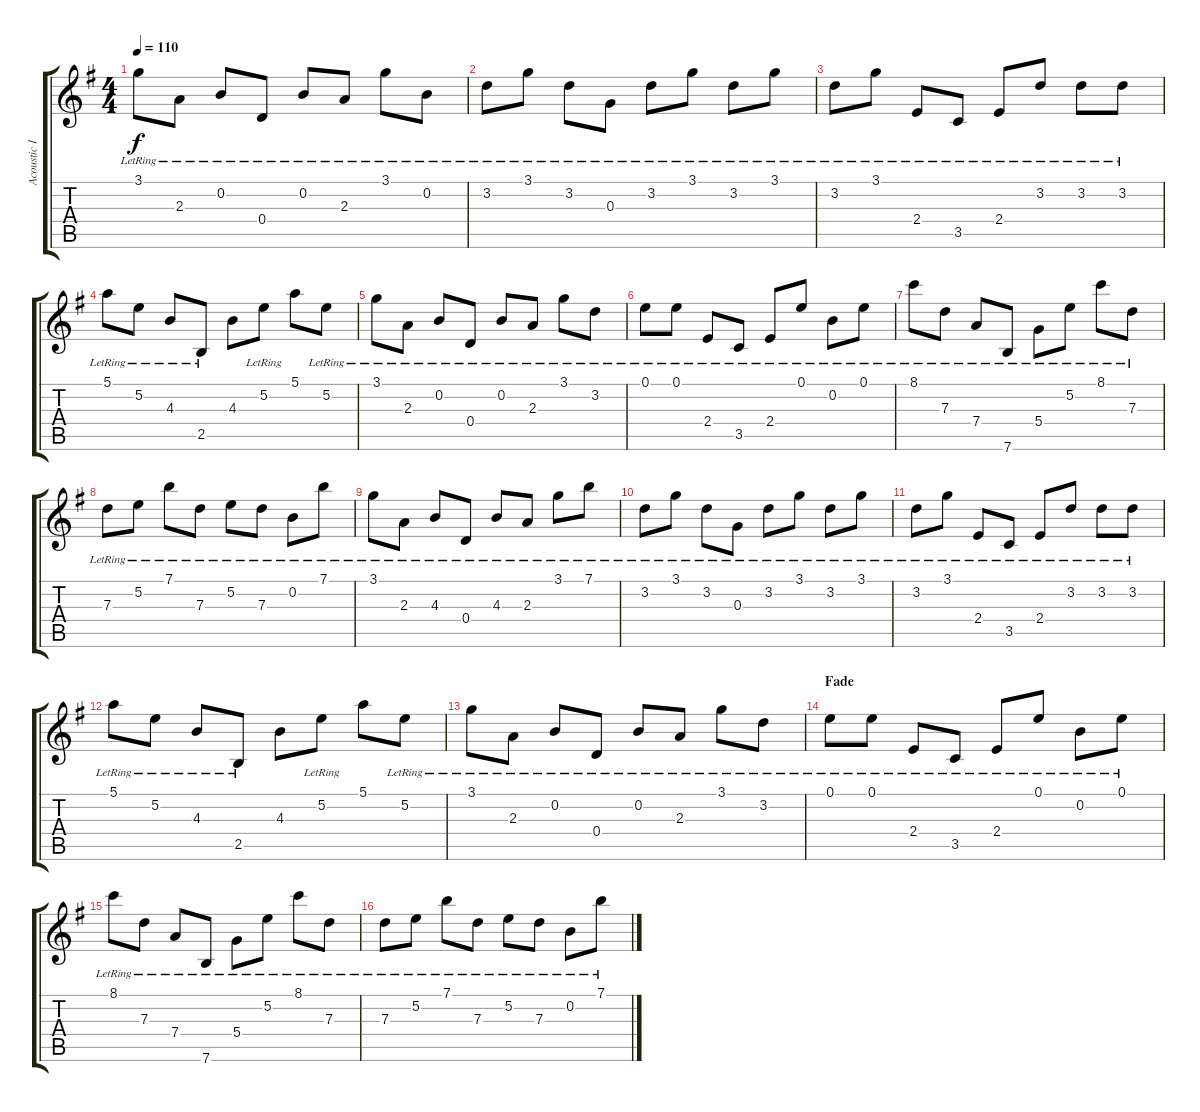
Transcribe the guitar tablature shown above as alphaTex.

\track ("Acoustic II" "Acoustic I") {instrument acousticguitarsteel}
\staff {score tabs}
\tuning (E4 B3 G3 D3 A2 E2) {hide}
\ts (4 4)
\tempo 110
\clef g2
\ks g
3.1{lr}.8{dy f} 2.3{lr}.8 0.2{lr}.8 0.4{lr}.8 0.2{lr}.8 2.3{lr}.8 3.1{lr}.8 0.2{lr}.8 |
3.2{lr}.8 3.1{lr}.8 3.2{lr}.8 0.3{lr}.8 3.2{lr}.8 3.1{lr}.8 3.2{lr}.8 3.1{lr}.8 |
3.2{lr}.8 3.1{lr}.8 2.4{lr}.8 3.5{lr}.8 2.4{lr}.8 3.2{lr}.8 3.2{lr}.8 3.2{lr}.8 |
5.1{lr}.8 5.2{lr}.8 4.3{lr}.8 2.5{lr}.8 4.3.8 5.2{lr}.8 5.1.8 5.2{lr}.8 |
3.1{lr}.8 2.3{lr}.8 0.2{lr}.8 0.4{lr}.8 0.2{lr}.8 2.3{lr}.8 3.1{lr}.8 3.2{lr}.8 |
0.1{lr}.8 0.1{lr}.8 2.4{lr}.8 3.5{lr}.8 2.4{lr}.8 0.1{lr}.8 0.2{lr}.8 0.1{lr}.8 |
8.1{lr}.8 7.3{lr}.8 7.4{lr}.8 7.6{lr}.8 5.4{lr}.8 5.2{lr}.8 8.1{lr}.8 7.3{lr}.8 |
7.3{lr}.8 5.2{lr}.8 7.1{lr}.8 7.3{lr}.8 5.2{lr}.8 7.3{lr}.8 0.2{lr}.8 7.1{lr}.8 |
3.1{lr}.8 2.3{lr}.8 4.3{lr}.8 0.4{lr}.8 4.3{lr}.8 2.3{lr}.8 3.1{lr}.8 7.1{lr}.8 |
3.2{lr}.8 3.1{lr}.8 3.2{lr}.8 0.3{lr}.8 3.2{lr}.8 3.1{lr}.8 3.2{lr}.8 3.1{lr}.8 |
3.2{lr}.8 3.1{lr}.8 2.4{lr}.8 3.5{lr}.8 2.4{lr}.8 3.2{lr}.8 3.2{lr}.8 3.2{lr}.8 |
5.1{lr}.8 5.2{lr}.8 4.3{lr}.8 2.5{lr}.8 4.3.8 5.2{lr}.8 5.1.8 5.2{lr}.8 |
3.1{lr}.8 2.3{lr}.8 0.2{lr}.8 0.4{lr}.8 0.2{lr}.8 2.3{lr}.8 3.1{lr}.8 3.2{lr}.8 |
\section ("" "Fade")
0.1{lr}.8{volume 0} 0.1{lr}.8 2.4{lr}.8 3.5{lr}.8 2.4{lr}.8 0.1{lr}.8 0.2{lr}.8 0.1{lr}.8 |
8.1{lr}.8 7.3{lr}.8 7.4{lr}.8 7.6{lr}.8 5.4{lr}.8 5.2{lr}.8 8.1{lr}.8 7.3{lr}.8 |
7.3{lr}.8 5.2{lr}.8 7.1{lr}.8 7.3{lr}.8 5.2{lr}.8 7.3{lr}.8 0.2{lr}.8 7.1{lr}.8
